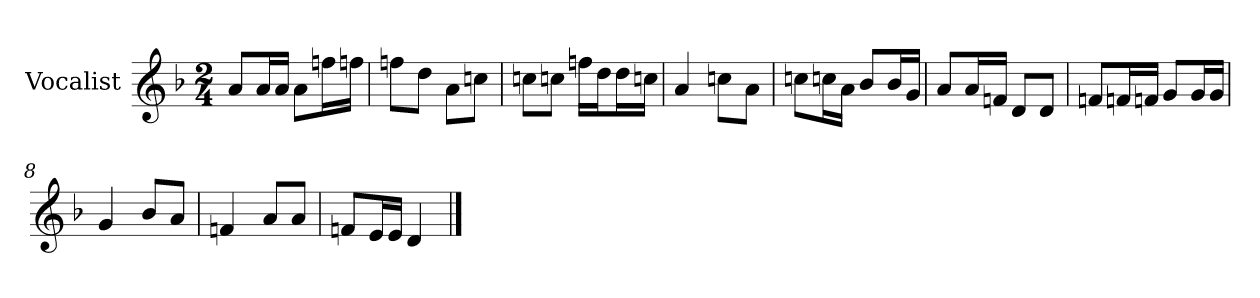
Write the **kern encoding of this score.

**kern
*part1
*staff1
*I"Vocalist
*k[b-]
*d:
*M2/4
=1
8aL
16aL
16aJJ
8aL
16ffnL
16ffnJJ
=2
8ffnL
8ddJ
8aL
8ccnJ
=3
8ccnL
8ccnJ
16ffnLL
16ddJ
16ddL
16ccnJJ
=4
4a
8ccnL
8aJ
=5
8ccnL
16ccnL
16aJJ
8b-L
16b-L
16gJJ
=6
8aL
16aL
16fnJJ
8dL
8dJ
=7
8fnL
16fnL
16fnJJ
8gL
16gL
16gJJ
=8
4g
8b-L
8aJ
=9
4fn
8aL
8aJ
=10
8fnL
16eL
16eJJ
4d
==
*-
